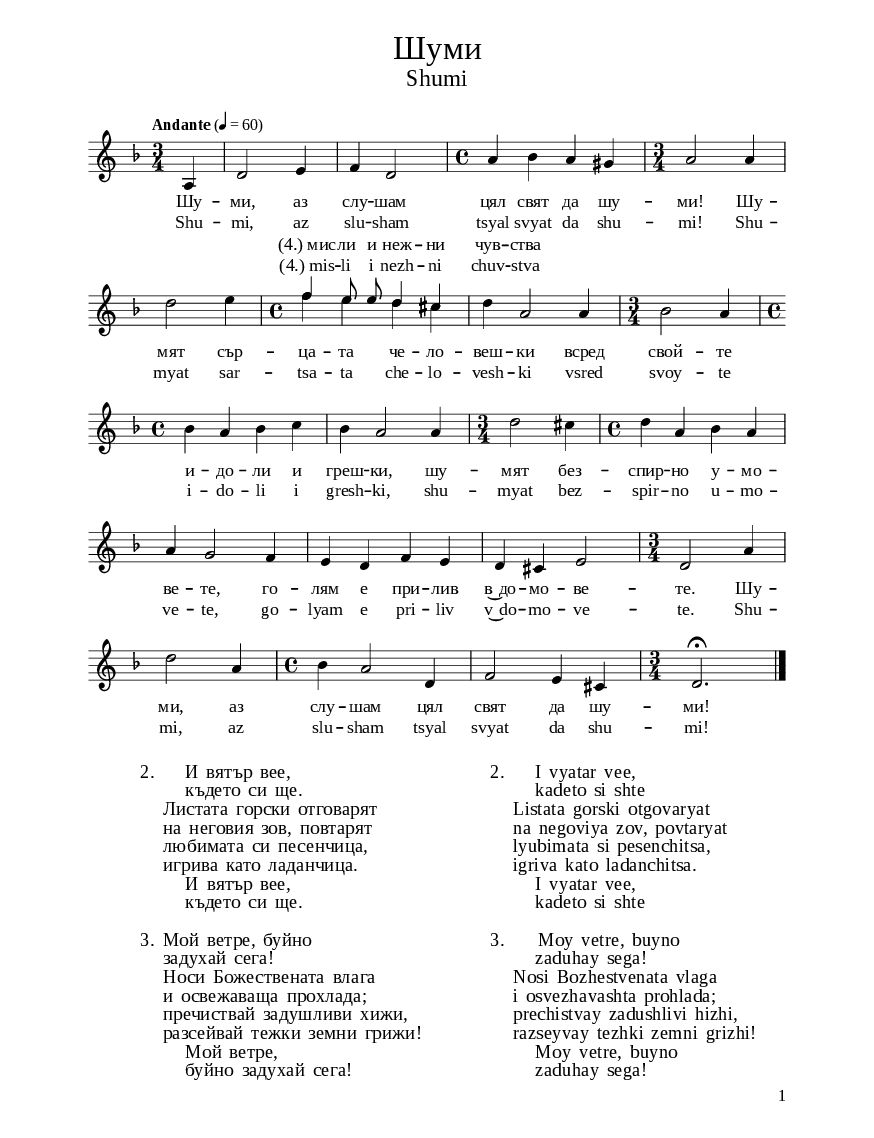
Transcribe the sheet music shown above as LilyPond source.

\version "2.24.0"

% include paper part and global functions
\include "include/globals.ily"

\bookpart {
  \include "include/bookpart-paper.ily"
  \score {
    \include "include/score-layout.ily"

    <<
      \new Lyrics = "tempVoiceLyricsBG" \with {
        % lyrics above a staff should have this override
        \override VerticalAxisGroup.staff-affinity = #DOWN
      }
      \new Lyrics = "tempVoiceLyricsEN" \with {
        \override VerticalAxisGroup.staff-affinity = #DOWN
      }
      \new Voice = "mainVoice" \absolute  {
        \clef treble
        \key d \minor
        \time 3/4
        \tempoFunc "Andante" 4 "60"
        \partial 4
        \autoBeamOff

        a4 | d'2 e'4 | f'4 d'2 | \time 4/4  a'4 bes' a' gis' | \time 3/4  a'2 a'4 \break |
        d''2 e''4 | \time 4/4

        <<
          % now temporary add a second voice
          {
            \voiceTwo % this voice is in the same context as parent
            f''4 e'' d'' cis'' | d''4 \stemUp a'2 \stemNeutral
          }
          \new Voice = "tempVoice" {
            % this is a new voice context
            \voiceOne \autoBeamOff
            f''4 e''8 e'' d''4 cis'' | \hideNotes d''4 \stemDown a'2 \stemNeutral \unHideNotes
          }
        >>
        \oneVoice

        a'4 | \time 3/4  bes'2 a'4 | \break

        \time 4/4  bes'4 a' bes' c'' | bes'4 a'2 a'4 | \time 3/4  d''2 cis''4 | \time 4/4  d''4 a' bes' a' \break |
        a'4 g'2 f'4 |  e'4 d' f' e' | d'4 cis' e'2 | \time 3/4  d'2 a'4 \break |
        d''2 a'4 | \time 4/4  bes'4 a'2 d'4 |  f'2 e'4 cis' | \time 3/4  d'2.\fermata | \bar "|." \break
      }

      \new Lyrics \lyricsto "mainVoice" {
        Шу -- ми,
        аз слу -- шам цял свят да шу -- ми! Шу -- мят
        сър -- ца -- та че -- ло --  веш -- ки всред
        свой -- те и -- до -- ли и греш -- ки, шу -- мят
        без -- спир -- но у -- мо -- ве -- те, го -- лям
        е при -- лив в~до -- мо -- ве -- те. Шу -- ми,
        аз слу -- шам цял свят да шу -- ми!
      }

      \context Lyrics = "tempVoiceLyricsBG" {
        \lyricsto "tempVoice" {
          "(4.) мис" -- ли и неж -- ни чув -- ства
        }
      }

      \new Lyrics \lyricsto "mainVoice" {
        Shu -- mi,
        az slu -- sham tsyal svyat da shu -- mi! Shu -- myat
        sar -- tsa -- ta che -- lo --  vesh -- ki vsred
        svoy -- te i -- do -- li i gresh -- ki, shu -- myat
        bez -- spir -- no u -- mo -- ve -- te, go -- lyam
        e pri -- liv v~do -- mo -- ve -- te. Shu -- mi,
        az slu -- sham tsyal svyat da shu -- mi!
      }

      \context Lyrics = "tempVoiceLyricsEN" {
        \lyricsto "tempVoice" {
          "(4.) mis" -- li i nezh -- ni chuv -- stva
        }
      }

    >>



    \header {
      title = \titleFunc "Шуми" "Shumi"
    }

    \midi{}

  } % score



  \markup \fontsize #+1.7 {
    \hspace #5
    \override #'(baseline-skip . 1.8)
    \column {
      \line {   2.  "   "       И вятър вее, }

      \line {   "   "    "   "       където си ще.}

      \line {   "   "Листата горски отговарят}

      \line {   "   "на неговия зов, повтарят}

      \line {   "   "любимата си песенчица,}

      \line {   "   "игрива като ладанчица.}

      \line {  "   "    "   "И вятър вее, }

      \line {    "   "    "   "където си ще.}


      \line { " " }
      \line {   3. Мой ветре, буйно }

      \line {   "   "      задухай сега!}

      \line {   "   "Носи Божествената влага}

      \line {   "   "и освежаваща прохлада;}

      \line {   "   "пречиствай задушливи хижи,}

      \line {   "   "разсейвай тежки земни грижи!}

      \line {    "   "    "   "Мой ветре, }

      \line {    "   "    "   "буйно задухай сега!}

    }

    \hspace #6
    \override #'(baseline-skip . 1.8)
    \column {
      \line {   2.  "   "       I vyatar vee, }
      \line {   "   "    "   "      kadeto si shte}

      \line {   "   "Listata gorski otgovaryat}

      \line {   "   "na negoviya zov, povtaryat}

      \line {   "   "lyubimata si pesenchitsa,}

      \line {   "   "igriva kato ladanchitsa.}

      \line {   "   "    "   "      I vyatar vee, }
      \line {   "   "    "   "     kadeto si shte}


      \line { " " }
      \line {  3. " " " " Moy vetre, buyno}

      \line {    "   "    "   " zaduhay sega!}

      \line {   "   "Nosi Bozhestvenata vlaga}

      \line {   "   "i osvezhavashta prohlada;}

      \line {   "   "prechistvay zadushlivi hizhi,}

      \line {   "   "razseyvay tezhki zemni grizhi!}

      \line {    "   "    "   "Moy vetre, buyno }

      \line {    "   "    "   "zaduhay sega!}


    } %column
  } % markup

  \pageBreak

  \markup \fontsize #bgCoupletFontSize {
    \hspace #1
    \override #`(baseline-skip . ,bgCoupletBaselineSkip) % affects space between column lines
    \column {




      \line {   4.  "   "        Задухай, ветре, }
      \line {   "   "    "   "         света разведри!}

      \line {   "   "При чисти мисли и нежни чувства}

      \line {   "   "цъфтят Божествени изкуства;}

      \line {   "   "навред да просияе радост,}

      \line {   "   "навред да диша свежа младост.}

      \line {  "   "    "   " Задухай, ветре, }
      \line {   "   "    "   " света избистри}
    }



    \hspace #3
    \override #`(baseline-skip . ,bgCoupletBaselineSkip) % affects space between column lines
    \column {

      \line {   4.  "   "         Zaduhay, vetre, }
      \line {   "   "    "   "         sveta razvedri!}

      \line {   "   "Pri chisti misli i nezhni chuvstva}

      \line {   "   "tsaftyat Bozhestveni izkustva;}

      \line {   "   "navred da prosiyae radost,}

      \line {   "   "navred da disha svezha mladost.}

      \line {  "   "    "   "Zaduhay, vetre, }

      \line {  "   "    "   "sveta izbistri!}


    } %column
  } % markup

  \markup \empty-two

  % include foreign translation(s) of the song
  \version "2.22.0"

\markup \fill-line { \fontsize #6 "Es lärmt" }
\markup \null
\markup \null
\markup \fontsize #+2.5 {
  \hspace #10
  \override #'(baseline-skip . 2)
  \column {
    \line { " " }


    \line {   1. Es lärmt, es lärmt, ich höre,}

    \line {   "   "die ganze Welt lärmen! }

    \line {   "   "Die Herzen der Menschen lärmen }

    \line {   "   "zwischen ihren Idolen und Fehlern; }

    \line {   "   "die Gehirne lärmen unaufhörlich. }

    \line {   "   "Es ist eine große Flut in den Häusern. }

    \line {   "   "Es lärmt, ich höre,}

    \line {   "   "die ganze Welt lärmen!}

    \line { " " }
    \line {   2. Und der Wind weht, }

    \line {   "   "wohin er will. }

    \line {   "   "Die Blätter des Waldes antworten }

    \line {   "   "auf seinem Ruf, sie wiederholen ihr Lieblingslied,}

    \line {   "   "spielerisch wie ein tanzendes Mädchen.}

    \line {   "   "Und der Wind weht, }

    \line {   "   "wohin er will.}

    \line { " " }

    \line {   3. Oh, mein Wind, }

    \line {   "   "wehe nun stark! }

    \line {   "   "Bringe die göttliche Feuchtigkeit}

    \line {   "   "und die belebende Frische, }

    \line {   "   "reinige die stickigen Hütten}

    \line {   "   "und zerstreue die schweren menschlichen Sorgen!}

    \line {   "   "Oh, mein Wind,}

    \line {   "   "wehe nun stark!}

    \line { " " }
    \line {   4. Wehe, Wind, }

    \line {   "   "muntere die Welt auf! }

    \line {   "   "Bei reinen Gedanken und zärtlichen Gefühlen }

    \line {   "   "erblühen die göttlichen Künste;}

    \line {   "   "möge überall Freude erstrahlen}

    \line {   "   "und die frische Jugend aufatmen! }

    \line {   "   "Wehe, Wind, }

    \line {   "   "kläre die Welt!}

    \line { " " }
    \line { "   " \italic { Refrain } ... }
  }
}



} % bookpart
